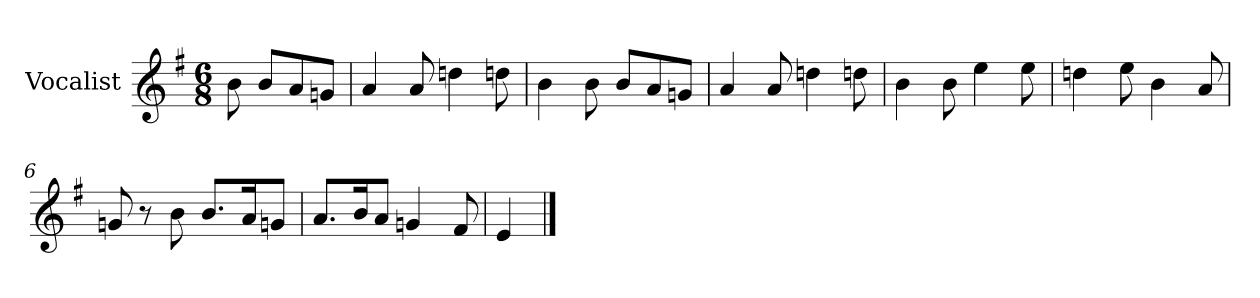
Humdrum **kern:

**kern
*part1
*staff1
*I"Vocalist
*k[f#]
*e:
*M6/8
=
8b
8bL
8a
8gnJ
=1
4a
8a
4ddn
8ddn
=2
4b
8b
8bL
8a
8gnJ
=3
4a
8a
4ddn
8ddn
=4
4b
8b
4ee
8ee
=5
4ddn
8ee
4b
8a
=6
8gn
8r
8b
8.bL
16aK
8gnJ
=7
8.aL
16bK
8aJ
4gn
8f#
=8
4e
==
*-
